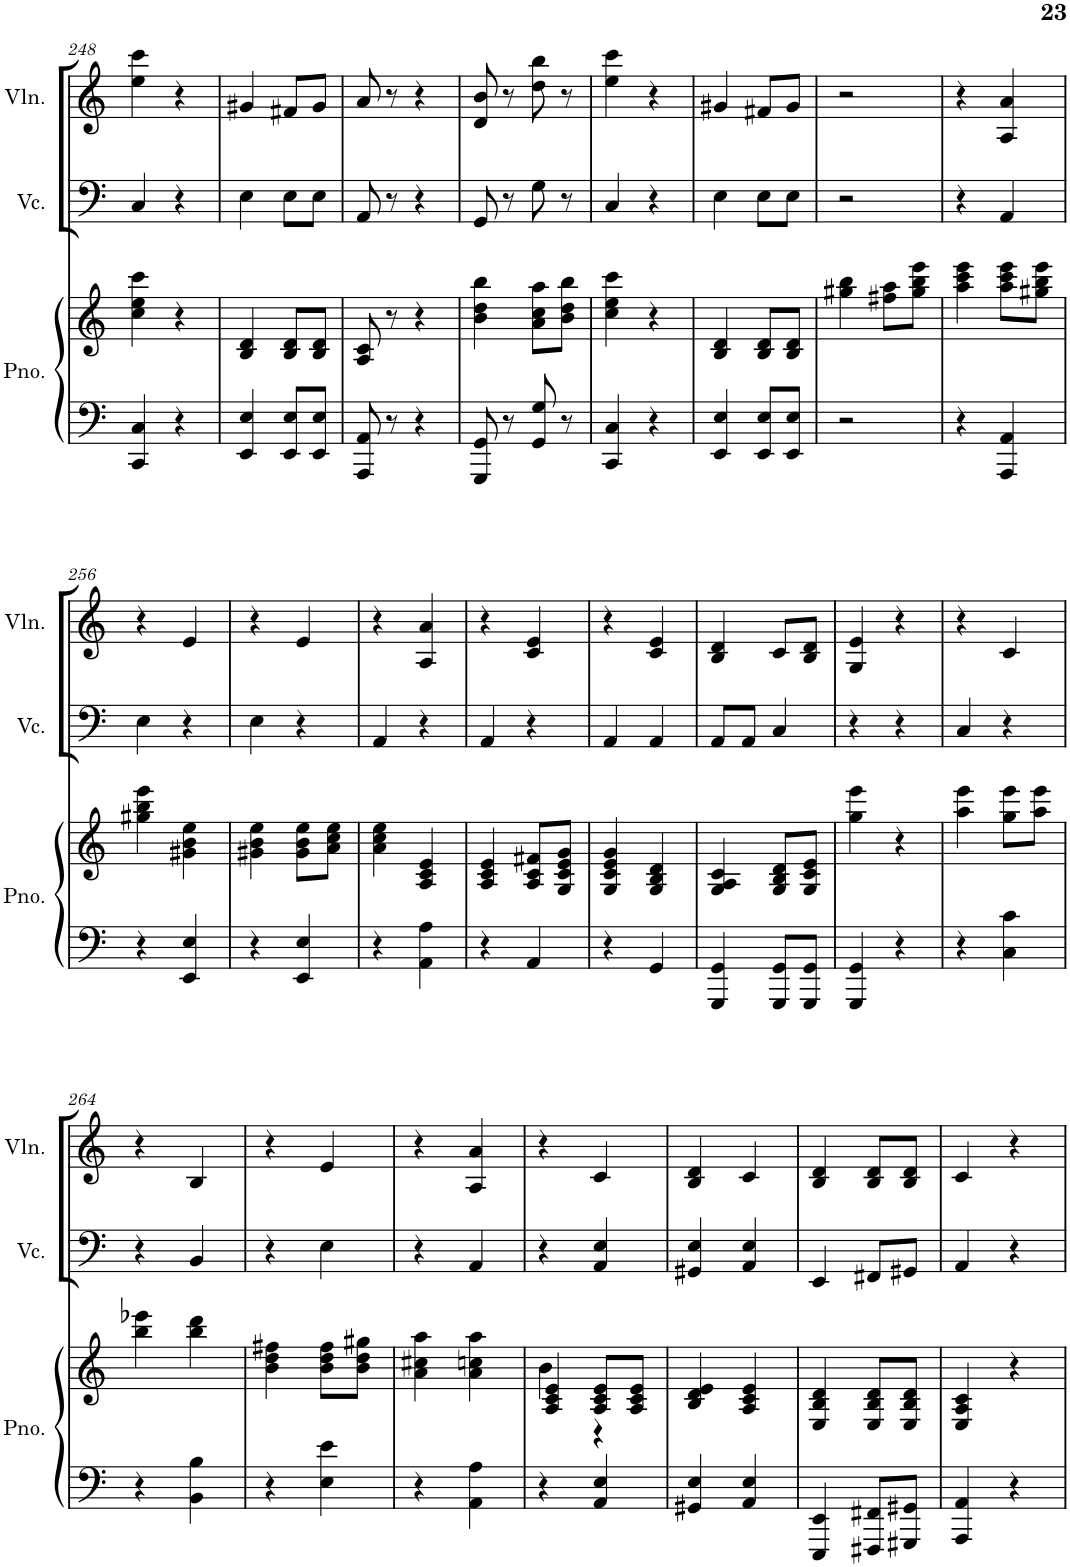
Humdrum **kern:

**kern	**kern	**kern	**kern
*part3	*part3	*part2	*part1
*staff4	*staff3	*staff2	*staff1
*I"Piano	*	*I"Violoncello	*I"Violin
*I'Pno.	*	*I'Vc.	*I'Vln.
!!LO:PB:g=z
*clefF4	*clefG2	*clefF4	*clefG2
*k[]	*k[]	*k[]	*k[]
*M2/4	*M2/4	*M2/4	*M2/4
=248	=248	=248	=248
4CC/ 4C/	4cc\ 4ee\ 4ccc\	4C/	4ee\ 4ccc\
4r	4r	4r	4r
=249	=249	=249	=249
4EE/ 4E/	4B/ 4d/	4E\	4g#X/
8EE/ 8E/L	8B/ 8d/L	8E\L	8f#X/L
8EE/ 8E/J	8B/ 8d/J	8E\J	8g#/J
=250	=250	=250	=250
8AAA/ 8AA/	8A/ 8c/	8AA/	8a/
8r	8r	8r	8r
4r	4r	4r	4r
=251	=251	=251	=251
8GGG/ 8GG/	4b\ 4dd\ 4bb\	8GG/	8d/ 8b/
8r	.	8r	8r
8GG/ 8G/	8a\ 8cc\ 8aa\L	8G\	8dd\ 8bb\
8r	8b\ 8dd\ 8bb\J	8r	8r
=252	=252	=252	=252
4CC/ 4C/	4cc\ 4ee\ 4ccc\	4C/	4ee\ 4ccc\
4r	4r	4r	4r
=253	=253	=253	=253
4EE/ 4E/	4B/ 4d/	4E\	4g#X/
8EE/ 8E/L	8B/ 8d/L	8E\L	8f#X/L
8EE/ 8E/J	8B/ 8d/J	8E\J	8g#/J
=254	=254	=254	=254
2r	4gg#X\ 4bb\	2r	2r
.	8ff#X\ 8aa\L	.	.
.	8gg#\ 8bb\ 8eee\J	.	.
=255	=255	=255	=255
4r	4aa\ 4ccc\ 4eee\	4r	4r
4AAA/ 4AA/	8aa\ 8ccc\ 8eee\L	4AA/	4A/ 4a/
.	8gg#X\ 8bb\ 8eee\J	.	.
!!LO:LB:g=z
=256	=256	=256	=256
4r	4gg#X\ 4bb\ 4eee\	4E\	4r
4EE/ 4E/	4g#X\ 4b\ 4ee\	4r	4e/
=257	=257	=257	=257
4r	4g#X\ 4b\ 4ee\	4E\	4r
4EE/ 4E/	8g#\ 8b\ 8ee\L	4r	4e/
.	8a\ 8cc\ 8ee\J	.	.
=258	=258	=258	=258
4r	4a\ 4cc\ 4ee\	4AA/	4r
4AA\ 4A\	4A/ 4c/ 4e/	4r	4A/ 4a/
=259	=259	=259	=259
4r	4A/ 4c/ 4e/	4AA/	4r
4AA/	8A/ 8c/ 8f#X/L	4r	4c/ 4e/
.	8G/ 8c/ 8e/ 8g/J	.	.
=260	=260	=260	=260
4r	4G/ 4c/ 4e/ 4g/	4AA/	4r
4GG/	4G/ 4B/ 4d/	4AA/	4c/ 4e/
=261	=261	=261	=261
4GGG/ 4GG/	4G/ 4A/ 4c/	8AA/L	4B/ 4d/
.	.	8AA/J	.
8GGG/ 8GG/L	8G/ 8B/ 8d/L	4C/	8c/L
8GGG/ 8GG/J	8G/ 8c/ 8e/J	.	8B/ 8d/J
=262	=262	=262	=262
4GGG/ 4GG/	4gg\ 4eee\	4r	4G/ 4e/
4r	4r	4r	4r
=263	=263	=263	=263
4r	4aa\ 4eee\	4C/	4r
4C\ 4c\	8gg\ 8eee\L	4r	4c/
.	8aa\ 8eee\J	.	.
!!LO:LB:g=z
=264	=264	=264	=264
4r	4bb\ 4eee-X\	4r	4r
4BB\ 4B\	4bb\ 4ddd\	4BB/	4B/
=265	=265	=265	=265
4r	4b\ 4dd\ 4ff#X\	4r	4r
4E\ 4e\	8b\ 8dd\ 8ff#\L	4E\	4e/
.	8b\ 8dd\ 8gg#X\J	.	.
=266	=266	=266	=266
4r	4a\ 4cc#X\ 4aa\	4r	4r
4AA\ 4A\	4a\ 4ccn\ 4aa\	4AA/	4A/ 4a/
=267	=267	=267	=267
*	*^	*	*
4r	4A/ 4c/ 4e/	4b\	4r	4r
4AA/ 4E/	8A/ 8c/ 8e/L	4r	4AA/ 4E/	4c/
.	8A/ 8c/ 8e/J	.	.	.
*	*v	*v	*	*
=268	=268	=268	=268
4GG#X/ 4E/	4B/ 4d/ 4e/	4GG#X/ 4E/	4B/ 4d/
4AA/ 4E/	4A/ 4c/ 4e/	4AA/ 4E/	4c/
=269	=269	=269	=269
4EEE/ 4EE/	4E/ 4B/ 4d/	4EE/	4B/ 4d/
8FFF#X/ 8FF#X/L	8E/ 8B/ 8d/L	8FF#X/L	8B/ 8d/L
8GGG#X/ 8GG#X/J	8E/ 8B/ 8d/J	8GG#X/J	8B/ 8d/J
=270	=270	=270	=270
4AAA/ 4AA/	4E/ 4A/ 4c/	4AA/	4c/
4r	4r	4r	4r
=	=	=	=
*-	*-	*-	*-
